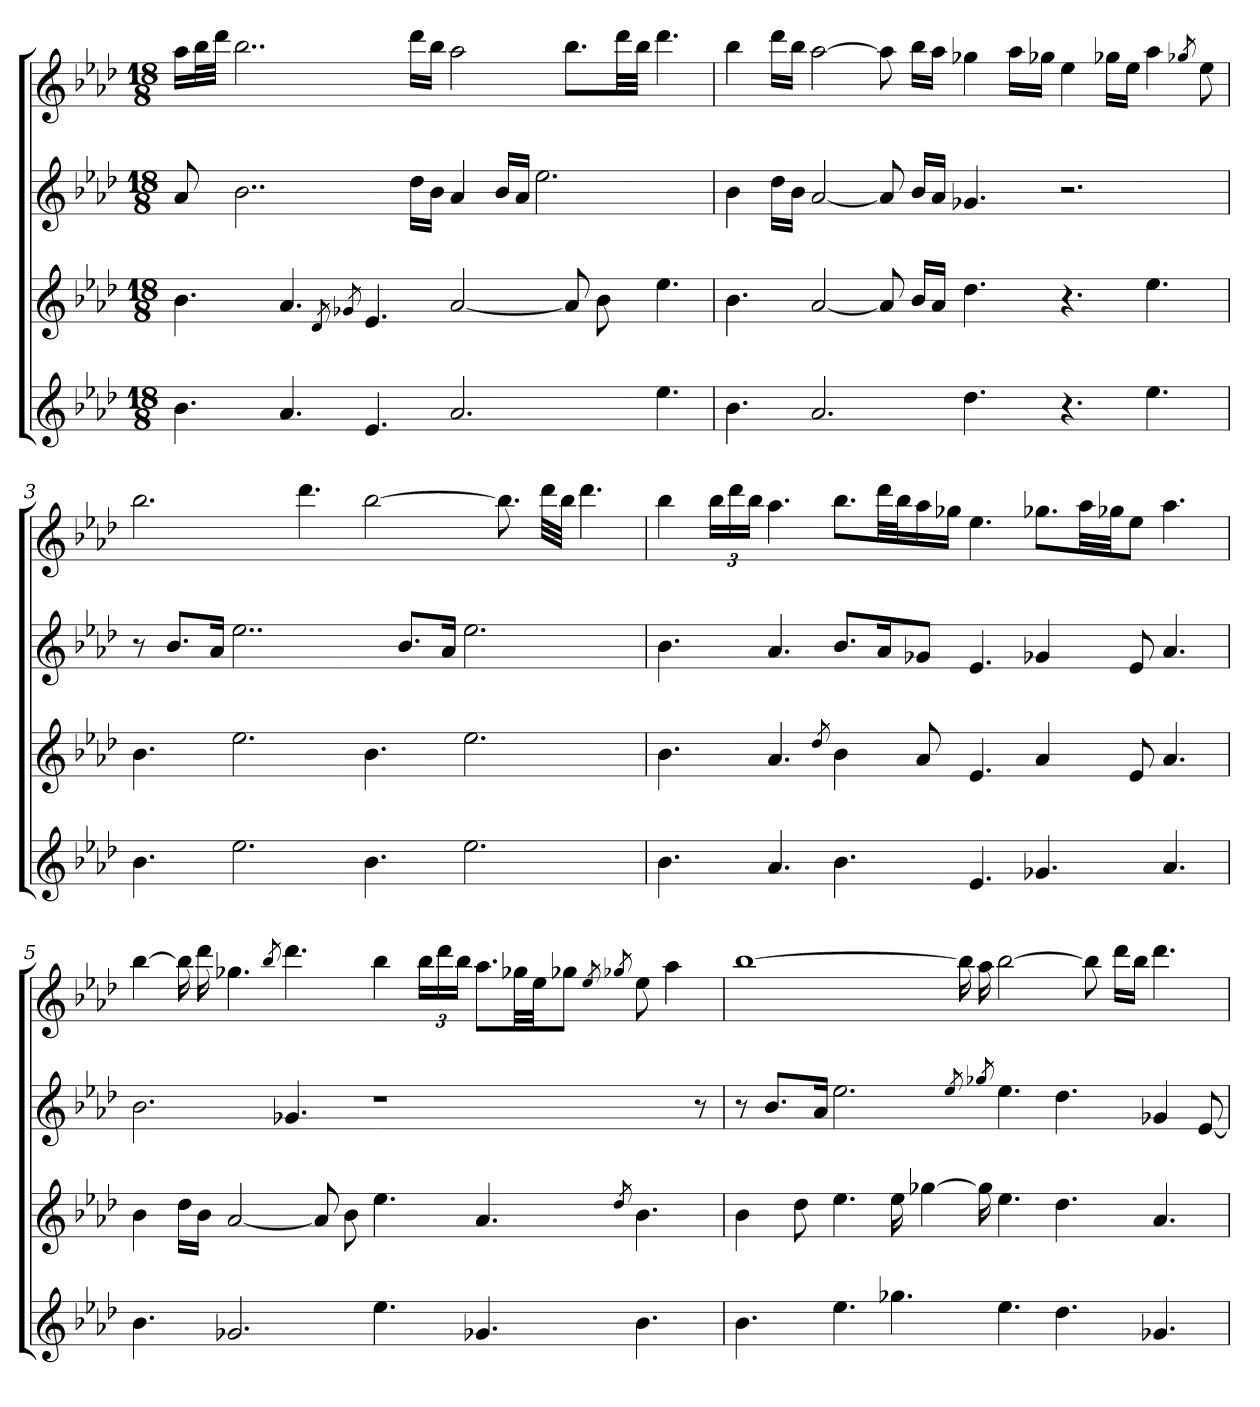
**kern	**kern	**kern	**kern
*part4	*part3	*part2	*part1
*staff4	*staff3	*staff2	*staff1
*clefG2	*clefG2	*clefG2	*clefG2
*k[b-e-a-d-]	*k[b-e-a-d-]	*k[b-e-a-d-]	*k[b-e-a-d-]
*M18/8	*M18/8	*M18/8	*M18/8
=1	=1	=1	=1
4.b-	4.b-	8a-	16aa-\LL
.	.	.	32bb-\L
.	.	.	32ddd-\JJJ
.	.	2..b-	2..bb-
4.a-	4.a-	.	.
.	8qd-	.	.
.	8qg-X	.	.
4.e-	4.e-	.	.
.	.	16dd-\LL	16ddd-\LL
.	.	16b-\JJ	16bb-\JJ
2.a-	[2a-	4a-	2aa-
.	.	16b-/LL	.
.	.	16a-/JJ	.
.	.	2.ee-	.
.	8a-]	.	8.bb-\L
.	8b-	.	.
.	.	.	32ddd-\LL
.	.	.	32bb-\JJJ
4.ee-	4.ee-	.	4.ddd-
=2	=2	=2	=2
4.b-	4.b-	4b-	4bb-
.	.	16dd-\LL	16ddd-\LL
.	.	16b-\JJ	16bb-\JJ
2.a-	[2a-	[2a-	[2aa-
.	8a-]	8a-]	8aa-]
.	16b-/LL	16b-/LL	16bb-\LL
.	16a-/JJ	16a-/JJ	16aa-\JJ
4.dd-	4.dd-	4.g-X	4gg-X
.	.	.	16aa-\LL
.	.	.	16gg-X\JJ
4.r	4.r	2.r	4ee-
.	.	.	16gg-X\LL
.	.	.	16ee-\JJ
4.ee-	4.ee-	.	4aa-
.	.	.	8qgg-X
.	.	.	8ee-
=3	=3	=3	=3
4.b-	4.b-	8r	2.bb-
.	.	8.b-/L	.
.	.	16a-/Jk	.
2.ee-	2.ee-	2..ee-	.
.	.	.	4.ddd-
4.b-	4.b-	.	[2bb-
.	.	8.b-/L	.
.	.	16a-/Jk	.
2.ee-	2.ee-	2.ee-	.
.	.	.	8.bb-]
.	.	.	32ddd-\LLL
.	.	.	32bb-\JJJ
.	.	.	4.ddd-
=4	=4	=4	=4
4.b-	4.b-	4.b-	4bb-
.	.	.	24bb-\LL
.	.	.	24ddd-\
.	.	.	24bb-\JJ
4.a-	4.a-	4.a-	4.aa-
.	8qdd-	.	.
4.b-	4b-	8.b-/L	8.bb-\L
.	.	16a-/K	32ddd-\LL
.	.	.	32bb-\J
.	8a-	8g-X/J	16aa-\
.	.	.	16gg-X\JJ
4.e-	4.e-	4.e-	4.ee-
4.g-X	4a-	4g-X	8.gg-X\L
.	.	.	32aa-\LL
.	.	.	32gg-X\JJ
.	8e-	8e-	8ee-\J
4.a-	4.a-	4.a-	4.aa-
=5	=5	=5	=5
4.b-	4b-	2.b-	[4bb-
.	16dd-\LL	.	16bb-]
.	16b-\JJ	.	16ddd-
2.g-X	[2a-	.	4.gg-X
.	.	.	8qbb-
.	.	4.g-X	4.ddd-
.	8a-]	.	.
.	8b-	.	.
4.ee-	4.ee-	1r	4bb-
.	.	.	24bb-\LL
.	.	.	24ddd-\
.	.	.	24bb-\JJ
4.g-X	4.a-	.	8.aa-\L
.	.	.	32gg-X\LL
.	.	.	32ee-\JJ
.	.	.	8gg-X\J
.	.	.	8qee-
.	8qdd-	.	8qgg-X
4.b-	4.b-	.	8ee-
.	.	.	4aa-
.	.	8r	.
=6	=6	=6	=6
4.b-	4b-	8r	[1bb-
.	.	8.b-/L	.
.	8dd-	.	.
.	.	16a-/Jk	.
4.ee-	4.ee-	2.ee-	.
4.gg-X	16ee-	.	.
.	[4gg-X	.	.
.	.	.	16bb-]
.	16gg-]	.	16aa-
.	.	8qee-	.
.	.	8qgg-X	.
4.ee-	4.ee-	4.ee-	[2bb-
4.dd-	4.dd-	4.dd-	.
.	.	.	8bb-]
.	.	.	16ddd-\LL
.	.	.	16bb-\JJ
4.g-X	4.a-	4g-X	4.ddd-
.	.	[8e-	.
=	=	=	=
*-	*-	*-	*-
